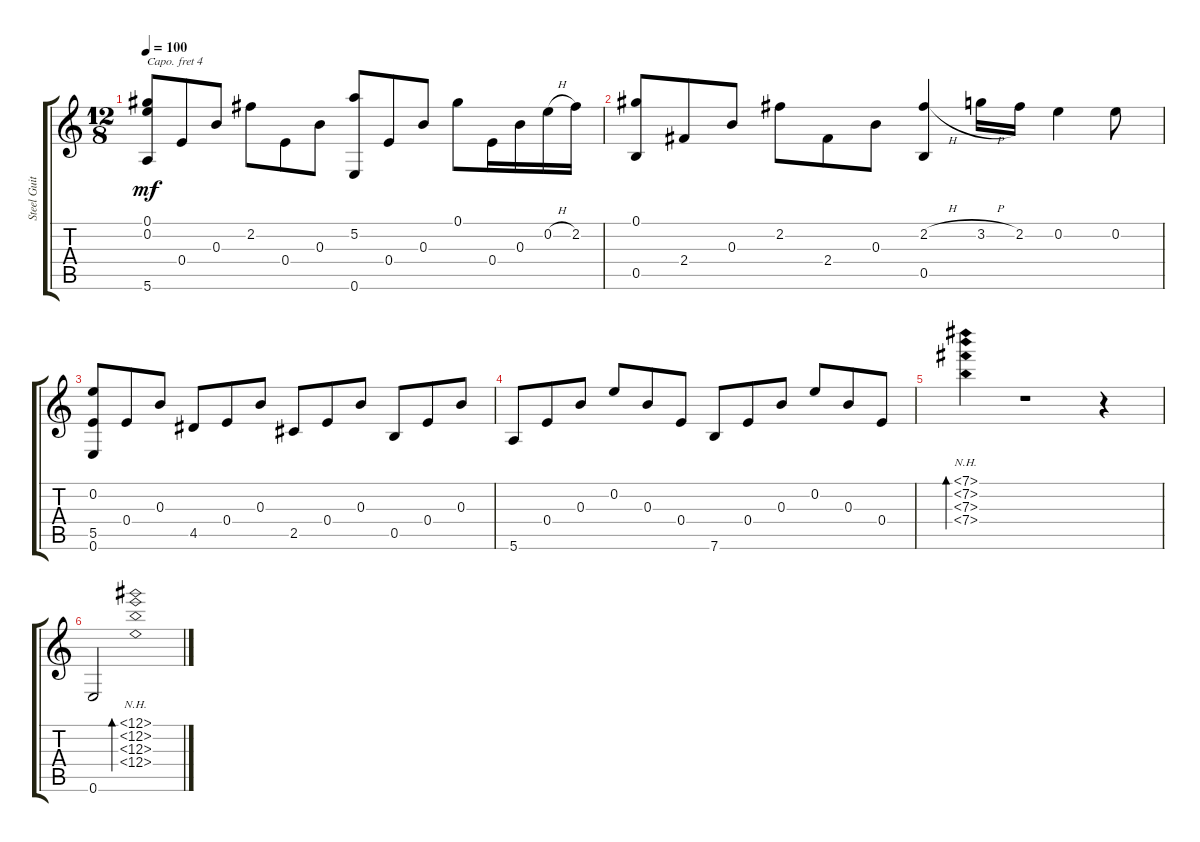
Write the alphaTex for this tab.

\track ("Steel Guitar" "Steel Guit") {instrument acousticguitarsteel}
\staff {score tabs}
\capo 4
\tuning (E4 C4 G3 C3 G2 C2) {hide}
\ts (12 8)
\tempo 100
\clef g2
\ks c
(0.1 0.2 5.6).8{dy mf} 0.4.8 0.3.8 2.2.8 0.4.8 0.3.8 (5.2 0.6).8 0.4.8 0.3.8 0.1.8 0.4.16 0.3.16 0.2{h}.16 2.2.16 |
(0.1 0.5).8 2.4.8 0.3.8 2.2.8 2.4.8 0.3.8 (2.2{h} 0.5).4 3.2{h}.16 2.2.16 0.2.4 0.2.8 |
(0.2 5.5 0.6).8 0.4.8 0.3.8 4.5.8 0.4.8 0.3.8 2.5.8 0.4.8 0.3.8 0.5.8 0.4.8 0.3.8 |
5.6.8 0.4.8 0.3.8 0.2.8 0.3.8 0.4.8 7.6.8 0.4.8 0.3.8 0.2.8 0.3.8 0.4.8 |
(7.1{nh} 7.2{nh} 7.3{nh} 7.4{nh}).4{bd 120} r.1 r.4 |
0.6.2 (12.1{nh} 12.2{nh} 12.3{nh} 12.4{nh}).1{bd 240}
